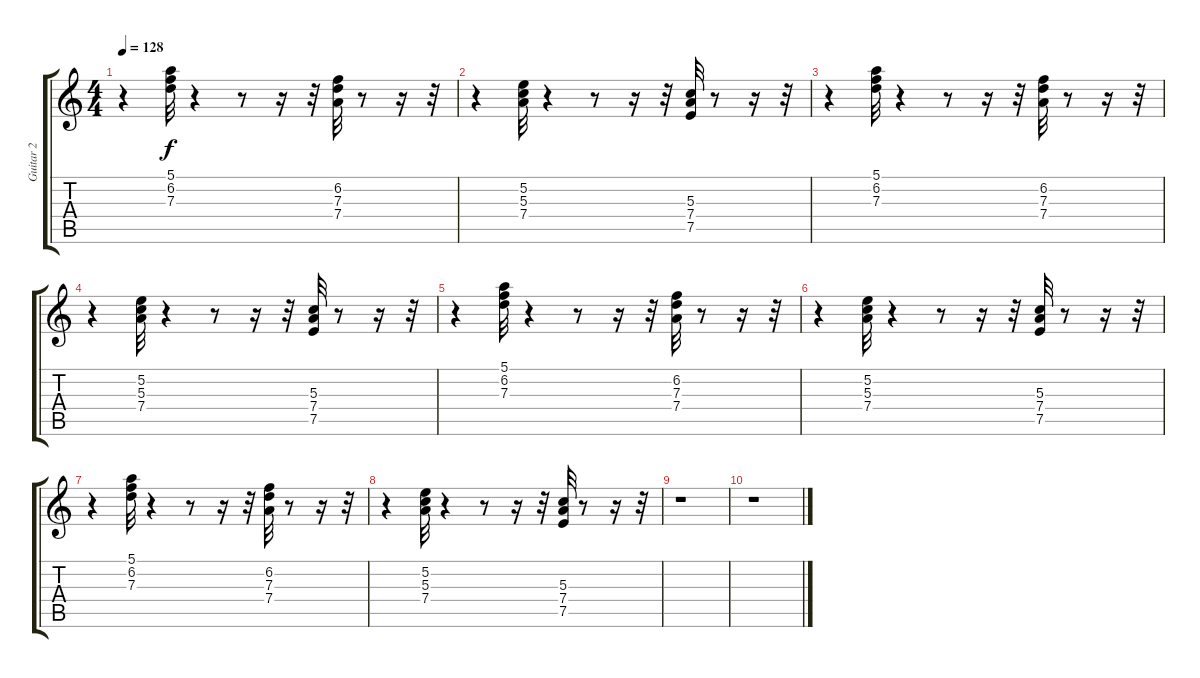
\track ("Guitar 2" "Guitar 2") {instrument acousticguitarsteel}
\staff {score tabs}
\tuning (E4 B3 G3 D3 A2 E2) {hide}
\ts (4 4)
\tempo 128
\clef g2
\ks c
r.4{dy f} (5.1 6.2 7.3).32 r.4 r.8 r.16 r.32 (6.2 7.3 7.4).32 r.8 r.16 r.32 |
r.4 (5.2 5.3 7.4).32 r.4 r.8 r.16 r.32 (5.3 7.4 7.5).32 r.8 r.16 r.32 |
r.4 (5.1 6.2 7.3).32 r.4 r.8 r.16 r.32 (6.2 7.3 7.4).32 r.8 r.16 r.32 |
r.4 (5.2 5.3 7.4).32 r.4 r.8 r.16 r.32 (5.3 7.4 7.5).32 r.8 r.16 r.32 |
r.4 (5.1 6.2 7.3).32 r.4 r.8 r.16 r.32 (6.2 7.3 7.4).32 r.8 r.16 r.32 |
r.4 (5.2 5.3 7.4).32 r.4 r.8 r.16 r.32 (5.3 7.4 7.5).32 r.8 r.16 r.32 |
r.4 (5.1 6.2 7.3).32 r.4 r.8 r.16 r.32 (6.2 7.3 7.4).32 r.8 r.16 r.32 |
r.4 (5.2 5.3 7.4).32 r.4 r.8 r.16 r.32 (5.3 7.4 7.5).32 r.8 r.16 r.32 |
r.1 |
r.1
